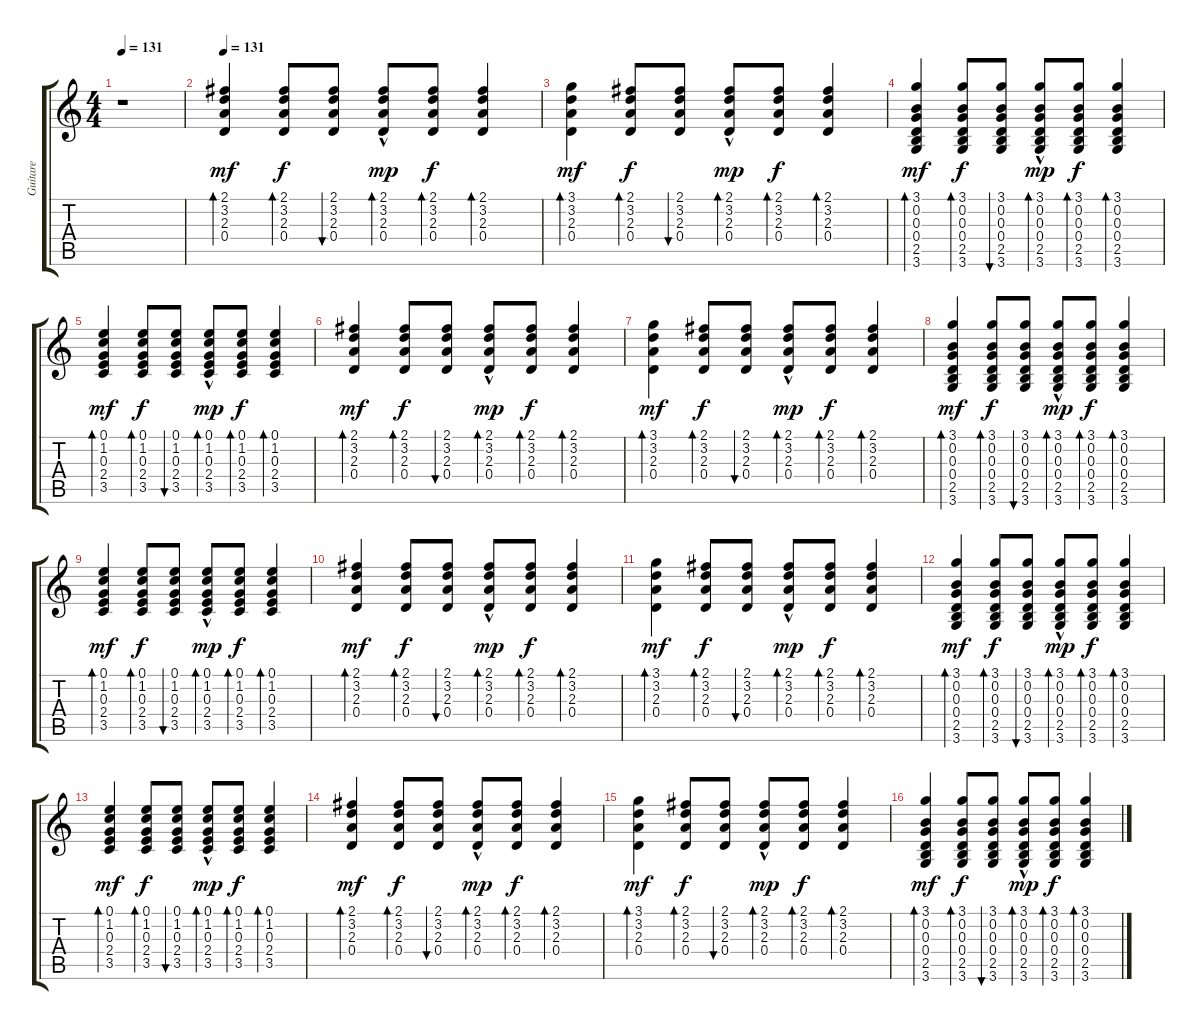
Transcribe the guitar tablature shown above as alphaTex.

\track ("Guitare " "Guitare ") {instrument acousticguitarsteel}
\staff {score tabs}
\tuning (E4 B3 G3 D3 A2 E2) {hide}
\ts (4 4)
\tempo 131
\clef g2
\ks c
r.1{dy mf instrument acousticguitarsteel} |
\tempo 131
(2.1 3.2 2.3 0.4).4{bd 240} (2.1 3.2 2.3 0.4).8{bd 120 dy f} (2.1 3.2 2.3 0.4).8{bu 60} (2.1 3.2 2.3 0.4{hac}).8{bd 60 dy mp} (2.1 3.2 2.3 0.4).8{bd 60 dy f} (2.1 3.2 2.3 0.4).4{bd 480} |
(3.1 3.2 2.3 0.4).4{bd 240 dy mf} (2.1 3.2 2.3 0.4).8{bd 120 dy f} (2.1 3.2 2.3 0.4).8{bu 60} (2.1 3.2 2.3 0.4{hac}).8{bd 60 dy mp} (2.1 3.2 2.3 0.4).8{bd 60 dy f} (2.1 3.2 2.3 0.4).4{bd 480} |
(3.1 0.2 0.3 0.4 2.5 3.6).4{bd 120 dy mf} (3.1 0.2 0.3 0.4 2.5 3.6).8{bd 120 dy f} (3.1 0.2 0.3 0.4 2.5 3.6).8{bu 120} (3.1 0.2 0.3 0.4{hac} 2.5 3.6).8{bd 120 dy mp} (3.1 0.2 0.3 0.4 2.5 3.6).8{bd 120 dy f} (3.1 0.2 0.3 0.4 2.5 3.6).4{bd 480} |
(0.1 1.2 0.3 2.4 3.5).4{bd 240 dy mf} (0.1 1.2 0.3 2.4 3.5).8{bd 120 dy f} (0.1 1.2 0.3 2.4 3.5).8{bu 60} (0.1 1.2 0.3 2.4{hac} 3.5).8{bd 60 dy mp} (0.1 1.2 0.3 2.4 3.5).8{bd 60 dy f} (0.1 1.2 0.3 2.4 3.5).4{bd 480} |
(2.1 3.2 2.3 0.4).4{bd 240 dy mf} (2.1 3.2 2.3 0.4).8{bd 120 dy f} (2.1 3.2 2.3 0.4).8{bu 60} (2.1 3.2 2.3 0.4{hac}).8{bd 60 dy mp} (2.1 3.2 2.3 0.4).8{bd 60 dy f} (2.1 3.2 2.3 0.4).4{bd 480} |
(3.1 3.2 2.3 0.4).4{bd 240 dy mf} (2.1 3.2 2.3 0.4).8{bd 120 dy f} (2.1 3.2 2.3 0.4).8{bu 60} (2.1 3.2 2.3 0.4{hac}).8{bd 60 dy mp} (2.1 3.2 2.3 0.4).8{bd 60 dy f} (2.1 3.2 2.3 0.4).4{bd 480} |
(3.1 0.2 0.3 0.4 2.5 3.6).4{bd 120 dy mf} (3.1 0.2 0.3 0.4 2.5 3.6).8{bd 120 dy f} (3.1 0.2 0.3 0.4 2.5 3.6).8{bu 120} (3.1 0.2 0.3 0.4{hac} 2.5 3.6).8{bd 120 dy mp} (3.1 0.2 0.3 0.4 2.5 3.6).8{bd 120 dy f} (3.1 0.2 0.3 0.4 2.5 3.6).4{bd 480} |
(0.1 1.2 0.3 2.4 3.5).4{bd 240 dy mf} (0.1 1.2 0.3 2.4 3.5).8{bd 120 dy f} (0.1 1.2 0.3 2.4 3.5).8{bu 60} (0.1 1.2 0.3 2.4{hac} 3.5).8{bd 60 dy mp} (0.1 1.2 0.3 2.4 3.5).8{bd 60 dy f} (0.1 1.2 0.3 2.4 3.5).4{bd 480} |
(2.1 3.2 2.3 0.4).4{bd 240 dy mf} (2.1 3.2 2.3 0.4).8{bd 120 dy f} (2.1 3.2 2.3 0.4).8{bu 60} (2.1 3.2 2.3 0.4{hac}).8{bd 60 dy mp} (2.1 3.2 2.3 0.4).8{bd 60 dy f} (2.1 3.2 2.3 0.4).4{bd 480} |
(3.1 3.2 2.3 0.4).4{bd 240 dy mf} (2.1 3.2 2.3 0.4).8{bd 120 dy f} (2.1 3.2 2.3 0.4).8{bu 60} (2.1 3.2 2.3 0.4{hac}).8{bd 60 dy mp} (2.1 3.2 2.3 0.4).8{bd 60 dy f} (2.1 3.2 2.3 0.4).4{bd 480} |
(3.1 0.2 0.3 0.4 2.5 3.6).4{bd 120 dy mf} (3.1 0.2 0.3 0.4 2.5 3.6).8{bd 120 dy f} (3.1 0.2 0.3 0.4 2.5 3.6).8{bu 120} (3.1 0.2 0.3 0.4{hac} 2.5 3.6).8{bd 120 dy mp} (3.1 0.2 0.3 0.4 2.5 3.6).8{bd 120 dy f} (3.1 0.2 0.3 0.4 2.5 3.6).4{bd 480} |
(0.1 1.2 0.3 2.4 3.5).4{bd 240 dy mf} (0.1 1.2 0.3 2.4 3.5).8{bd 120 dy f} (0.1 1.2 0.3 2.4 3.5).8{bu 60} (0.1 1.2 0.3 2.4{hac} 3.5).8{bd 60 dy mp} (0.1 1.2 0.3 2.4 3.5).8{bd 60 dy f} (0.1 1.2 0.3 2.4 3.5).4{bd 480} |
(2.1 3.2 2.3 0.4).4{bd 240 dy mf} (2.1 3.2 2.3 0.4).8{bd 120 dy f} (2.1 3.2 2.3 0.4).8{bu 60} (2.1 3.2 2.3 0.4{hac}).8{bd 60 dy mp} (2.1 3.2 2.3 0.4).8{bd 60 dy f} (2.1 3.2 2.3 0.4).4{bd 480} |
(3.1 3.2 2.3 0.4).4{bd 240 dy mf} (2.1 3.2 2.3 0.4).8{bd 120 dy f} (2.1 3.2 2.3 0.4).8{bu 60} (2.1 3.2 2.3 0.4{hac}).8{bd 60 dy mp} (2.1 3.2 2.3 0.4).8{bd 60 dy f} (2.1 3.2 2.3 0.4).4{bd 480} |
(3.1 0.2 0.3 0.4 2.5 3.6).4{bd 120 dy mf} (3.1 0.2 0.3 0.4 2.5 3.6).8{bd 120 dy f} (3.1 0.2 0.3 0.4 2.5 3.6).8{bu 120} (3.1 0.2 0.3 0.4{hac} 2.5 3.6).8{bd 120 dy mp} (3.1 0.2 0.3 0.4 2.5 3.6).8{bd 120 dy f} (3.1 0.2 0.3 0.4 2.5 3.6).4{bd 480}
